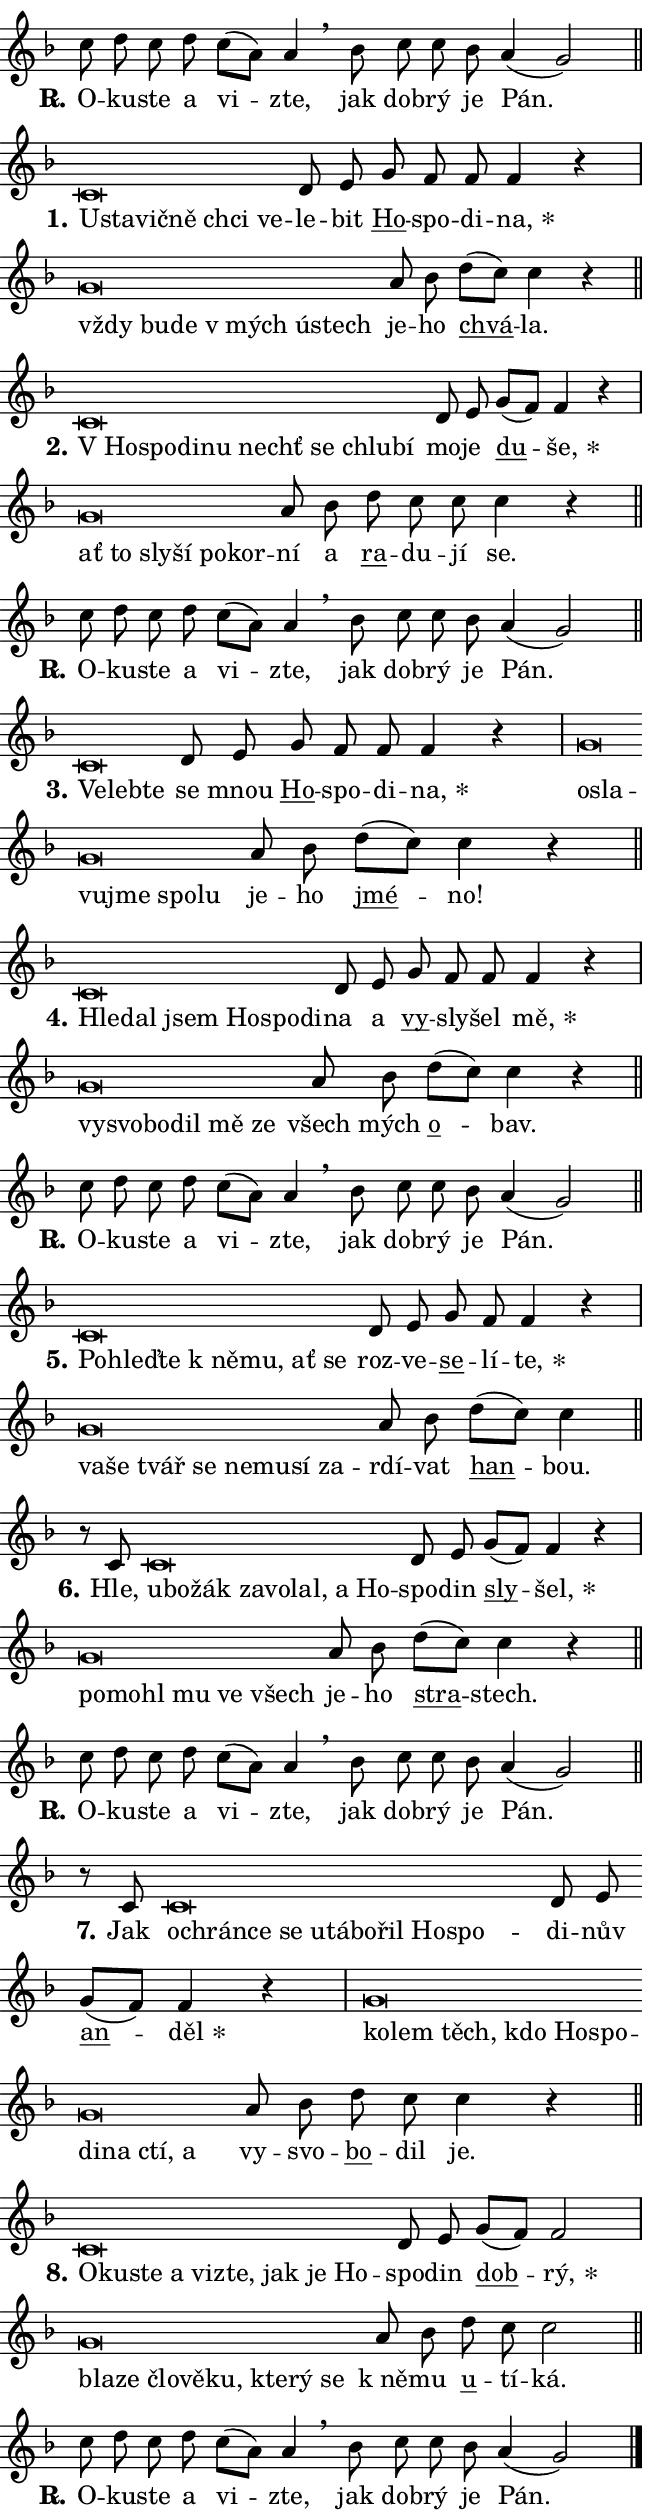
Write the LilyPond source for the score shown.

\version "2.24.0"
\header { tagline = "" }
\paper {
  indent = 0\cm
  top-margin = 0\cm
  right-margin = 0.13\cm % to fit lyric hyphens
  bottom-margin = 0\cm
  left-margin = 0\cm
  paper-width = 11\cm
  page-breaking = #ly:one-page-breaking
  system-system-spacing.basic-distance = #11
  score-system-spacing.basic-distance = #11
  ragged-last = ##f
}


%% Author: Thomas Morley
%% https://lists.gnu.org/archive/html/lilypond-user/2020-05/msg00002.html
#(define (line-position grob)
"Returns position of @var[grob} in current system:
   @code{'start}, if at first time-step
   @code{'end}, if at last time-step
   @code{'middle} otherwise
"
  (let* ((col (ly:item-get-column grob))
         (ln (ly:grob-object col 'left-neighbor))
         (rn (ly:grob-object col 'right-neighbor))
         (col-to-check-left (if (ly:grob? ln) ln col))
         (col-to-check-right (if (ly:grob? rn) rn col))
         (break-dir-left
           (and
             (ly:grob-property col-to-check-left 'non-musical #f)
             (ly:item-break-dir col-to-check-left)))
         (break-dir-right
           (and
             (ly:grob-property col-to-check-right 'non-musical #f)
             (ly:item-break-dir col-to-check-right))))
        (cond ((eqv? 1 break-dir-left) 'start)
              ((eqv? -1 break-dir-right) 'end)
              (else 'middle))))

#(define (tranparent-at-line-position vctor)
  (lambda (grob)
  "Relying on @code{line-position} select the relevant enry from @var{vctor}.
Used to determine transparency,"
    (case (line-position grob)
      ((end) (not (vector-ref vctor 0)))
      ((middle) (not (vector-ref vctor 1)))
      ((start) (not (vector-ref vctor 2))))))

noteHeadBreakVisibility =
#(define-music-function (break-visibility)(vector?)
"Makes @code{NoteHead}s transparent relying on @var{break-visibility}"
#{
  \override NoteHead.transparent =
    #(tranparent-at-line-position break-visibility)
#})

#(define delete-ledgers-for-transparent-note-heads
  (lambda (grob)
    "Reads whether a @code{NoteHead} is transparent.
If so this @code{NoteHead} is removed from @code{'note-heads} from
@var{grob}, which is supposed to be @code{LedgerLineSpanner}.
As a result ledgers are not printed for this @code{NoteHead}"
    (let* ((nhds-array (ly:grob-object grob 'note-heads))
           (nhds-list
             (if (ly:grob-array? nhds-array)
                 (ly:grob-array->list nhds-array)
                 '()))
           ;; Relies on the transparent-property being done before
           ;; Staff.LedgerLineSpanner.after-line-breaking is executed.
           ;; This is fragile ...
           (to-keep
             (remove
               (lambda (nhd)
                 (ly:grob-property nhd 'transparent #f))
               nhds-list)))
      ;; TODO find a better method to iterate over grob-arrays, similiar
      ;; to filter/remove etc for lists
      ;; For now rebuilt from scratch
      (set! (ly:grob-object grob 'note-heads)  '())
      (for-each
        (lambda (nhd)
          (ly:pointer-group-interface::add-grob grob 'note-heads nhd))
        to-keep))))

squashNotes = {
  \override NoteHead.X-extent = #'(-0.2 . 0.2)
  \override NoteHead.Y-extent = #'(-0.75 . 0)
  \override NoteHead.stencil =
    #(lambda (grob)
       (let ((pos (ly:grob-property grob 'staff-position)))
         (begin
           (if (< pos -7) (display "ERROR: Lower brevis then expected\n") (display ""))
           (if (<= pos -6) ly:text-interface::print ly:note-head::print))))
}
unSquashNotes = {
  \revert NoteHead.X-extent
  \revert NoteHead.Y-extent
  \revert NoteHead.stencil
}

hideNotes = \noteHeadBreakVisibility #begin-of-line-visible
unHideNotes = \noteHeadBreakVisibility #all-visible

% work-around for resetting accidentals
% https://lilypond.org/doc/v2.23/Documentation/notation/displaying-rhythms#unmetered-music
cadenzaMeasure = {
  \cadenzaOff
  \partial 1024 s1024
  \cadenzaOn
}

#(define-markup-command (accent layout props text) (markup?)
  "Underline accented syllable"
  (interpret-markup layout props
    #{\markup \override #'(offset . 4.3) \underline { #text }#}))

responsum = \markup \concat {
  "R" \hspace #-1.05 \path #0.1 #'((moveto 0 0.07) (lineto 0.9 0.8)) \hspace #0.05 "."
}

spaceSize = #0.6828661417322834 % exact space size for TeX Gyre Schola

\layout {
  \context {
    \Staff
    \remove "Time_signature_engraver"
    \override LedgerLineSpanner.after-line-breaking = #delete-ledgers-for-transparent-note-heads
  }
  \context {
    \Lyrics {
      \override LyricSpace.minimum-distance = \spaceSize
      \override LyricText.font-name = #"TeX Gyre Schola"
      \override LyricText.font-size = 1
      \override StanzaNumber.font-name = #"TeX Gyre Schola Bold"
      \override StanzaNumber.font-size = 1
    }
  }
  \context {
    \Score 
    \override NoteHead.text =
      #(lambda (grob) 
        (let ((pos (ly:grob-property grob 'staff-position)))
          #{\markup {
            \combine
              \halign #-0.55 \raise #(if (= pos -6) 0 0.5) \override #'(thickness . 2) \draw-line #'(3.2 . 0)
              \musicglyph "noteheads.sM1"
          }#}))
  }
}

% magnetic-lyrics.ily
%
%   written by
%     Jean Abou Samra <jean@abou-samra.fr>
%     Werner Lemberg <wl@gnu.org>
%
%   adapted by
%     Jiri Hon <jiri.hon@gmail.com>
%
% Version 2022-Apr-15

% https://www.mail-archive.com/lilypond-user@gnu.org/msg149350.html

#(define (Left_hyphen_pointer_engraver context)
   "Collect syllable-hyphen-syllable occurrences in lyrics and store
them in properties.  This engraver only looks to the left.  For
example, if the lyrics input is @code{foo -- bar}, it does the
following.

@itemize @bullet
@item
Set the @code{text} property of the @code{LyricHyphen} grob between
@q{foo} and @q{bar} to @code{foo}.

@item
Set the @code{left-hyphen} property of the @code{LyricText} grob with
text @q{foo} to the @code{LyricHyphen} grob between @q{foo} and
@q{bar}.
@end itemize

Use this auxiliary engraver in combination with the
@code{lyric-@/text::@/apply-@/magnetic-@/offset!} hook."
   (let ((hyphen #f)
         (text #f))
     (make-engraver
      (acknowledgers
       ((lyric-syllable-interface engraver grob source-engraver)
        (set! text grob)))
      (end-acknowledgers
       ((lyric-hyphen-interface engraver grob source-engraver)
        ;(when (not (grob::has-interface grob 'lyric-space-interface))
          (set! hyphen grob)));)
      ((stop-translation-timestep engraver)
       (when (and text hyphen)
         (ly:grob-set-object! text 'left-hyphen hyphen))
       (set! text #f)
       (set! hyphen #f)))))

#(define (lyric-text::apply-magnetic-offset! grob)
   "If the space between two syllables is less than the value in
property @code{LyricText@/.details@/.squash-threshold}, move the right
syllable to the left so that it gets concatenated with the left
syllable.

Use this function as a hook for
@code{LyricText@/.after-@/line-@/breaking} if the
@code{Left_@/hyphen_@/pointer_@/engraver} is active."
   (let ((hyphen (ly:grob-object grob 'left-hyphen #f)))
     (when hyphen
       (let ((left-text (ly:spanner-bound hyphen LEFT)))
         (when (grob::has-interface left-text 'lyric-syllable-interface)
           (let* ((common (ly:grob-common-refpoint grob left-text X))
                  (this-x-ext (ly:grob-extent grob common X))
                  (left-x-ext
                   (begin
                     ;; Trigger magnetism for left-text.
                     (ly:grob-property left-text 'after-line-breaking)
                     (ly:grob-extent left-text common X)))
                  ;; `delta` is the gap width between two syllables.
                  (delta (- (interval-start this-x-ext)
                            (interval-end left-x-ext)))
                  (details (ly:grob-property grob 'details))
                  (threshold (assoc-get 'squash-threshold details 0.2)))
             (when (< delta threshold)
               (let* (;; We have to manipulate the input text so that
                      ;; ligatures crossing syllable boundaries are not
                      ;; disabled.  For languages based on the Latin
                      ;; script this is essentially a beautification.
                      ;; However, for non-Western scripts it can be a
                      ;; necessity.
                      (lt (ly:grob-property left-text 'text))
                      (rt (ly:grob-property grob 'text))
                      (is-space (grob::has-interface hyphen 'lyric-space-interface))
                      (space (if is-space " " ""))
                      (extra-delta (if is-space spaceSize 0))
                      ;; Append new syllable.
                      (ltrt-space (if (and (string? lt) (string? rt))
                                (string-append lt space rt)
                                (make-concat-markup (list lt space rt))))
                      ;; Right-align `ltrt` to the right side.
                      (ltrt-space-markup (grob-interpret-markup
                               grob
                               (make-translate-markup
                                (cons (interval-length this-x-ext) 0)
                                (make-right-align-markup ltrt-space)))))
                 (begin
                   ;; Don't print `left-text`.
                   (ly:grob-set-property! left-text 'stencil #f)
                   ;; Set text and stencil (which holds all collected
                   ;; syllables so far) and shift it to the left.
                   (ly:grob-set-property! grob 'text ltrt-space)
                   (ly:grob-set-property! grob 'stencil ltrt-space-markup)
                   (ly:grob-translate-axis! grob (- (- delta extra-delta)) X))))))))))


#(define (lyric-hyphen::displace-bounds-first grob)
   ;; Make very sure this callback isn't triggered too early.
   (let ((left (ly:spanner-bound grob LEFT))
         (right (ly:spanner-bound grob RIGHT)))
     (ly:grob-property left 'after-line-breaking)
     (ly:grob-property right 'after-line-breaking)
     (ly:lyric-hyphen::print grob)))

squashThreshold = #0.4

\layout {
  \context {
    \Lyrics
    \consists #Left_hyphen_pointer_engraver
    \override LyricText.after-line-breaking =
      #lyric-text::apply-magnetic-offset!
    \override LyricHyphen.stencil = #lyric-hyphen::displace-bounds-first
    \override LyricText.details.squash-threshold = \squashThreshold
    \override LyricHyphen.minimum-distance = 0
    \override LyricHyphen.minimum-length = \squashThreshold
  }
}

squashText = \override LyricText.details.squash-threshold = 9999
unSquashText = \override LyricText.details.squash-threshold = \squashThreshold

leftText = \override LyricText.self-alignment-X = #LEFT
unLeftText = \revert LyricText.self-alignment-X

starOffset = #(lambda (grob) 
                (let ((x_offset (ly:self-alignment-interface::aligned-on-x-parent grob)))
                  (if (= x_offset 0) 0 (+ x_offset 1.2))))

star = #(define-music-function (syllable)(string?)
"Append star separator at the end of a syllable"
#{
  \once \override LyricText.X-offset = #starOffset
  \lyricmode { \markup {
    #syllable
    \override #'((font-name . "TeX Gyre Schola Bold")) \hspace #0.2 \lower #0.65 \larger "*"
  } }
#})

starAccent = #(define-music-function (syllable)(string?)
"Append star separator at the end of a syllable and make accent"
#{
  \once \override LyricText.X-offset = #starOffset
  \lyricmode { \markup {
    \accent #syllable
    \override #'((font-name . "TeX Gyre Schola Bold")) \hspace #0.2 \lower #0.65 \larger "*"
  } }
#})

breath = #(define-music-function (syllable)(string?)
"Append breathing indicator at the end of a syllable"
#{
  \lyricmode { \markup { #syllable "+" } }
#})

optionalBreath = #(define-music-function (syllable)(string?)
"Append optional breathing indicator at the end of a syllable"
#{
  \lyricmode { \markup { #syllable "(+)" } }
#})


\score {
    <<
        \new Voice = "melody" { \cadenzaOn \key f \major \relative { c''8 d c d c[( a)] a4 \breathe \bar "" bes8 c c bes a4( g2) \cadenzaMeasure \bar "||" \break } }
        \new Lyrics \lyricsto "melody" { \lyricmode { \set stanza = \responsum
O -- ku -- ste a vi -- zte, jak dob -- rý je Pán. } }
    >>
    \layout {}
}

\score {
    <<
        \new Voice = "melody" { \cadenzaOn \key f \major \relative { \squashNotes c'\breve*1/16 \hideNotes \breve*1/16 \bar "" \breve*1/16 \bar "" \breve*1/16 \bar "" \breve*1/16 \breve*1/16 \bar "" \unHideNotes \unSquashNotes d8 e \bar "" g f f f4 r \cadenzaMeasure \bar "|" \squashNotes g\breve*1/16 \hideNotes \breve*1/16 \bar "" \breve*1/16 \bar "" \breve*1/16 \bar "" \breve*1/16 \breve*1/16 \bar "" \unHideNotes \unSquashNotes a8 bes \bar "" d[( c)] c4 r \cadenzaMeasure \bar "||" \break } }
        \new Lyrics \lyricsto "melody" { \lyricmode { \set stanza = "1."
\leftText U -- \squashText sta -- vič -- ně chci ve -- \unLeftText \unSquashText le -- bit \markup \accent Ho -- spo -- di -- \star na, \leftText vždy \squashText bu -- de "v mých" ú -- stech \unLeftText \unSquashText je -- ho \markup \accent chvá -- la. } }
    >>
    \layout {}
}

\score {
    <<
        \new Voice = "melody" { \cadenzaOn \key f \major \relative { \squashNotes c'\breve*1/16 \hideNotes \breve*1/16 \bar "" \breve*1/16 \bar "" \breve*1/16 \bar "" \breve*1/16 \bar "" \breve*1/16 \bar "" \breve*1/16 \breve*1/16 \bar "" \unHideNotes \unSquashNotes d8 e \bar "" g[( f)] f4 r \cadenzaMeasure \bar "|" \squashNotes g\breve*1/16 \hideNotes \breve*1/16 \bar "" \breve*1/16 \bar "" \breve*1/16 \bar "" \breve*1/16 \breve*1/16 \bar "" \unHideNotes \unSquashNotes a8 bes \bar "" d c c c4 r \cadenzaMeasure \bar "||" \break } }
        \new Lyrics \lyricsto "melody" { \lyricmode { \set stanza = "2."
\leftText "V Ho" -- \squashText spo -- di -- nu nechť se chlu -- bí \unLeftText \unSquashText mo -- je \markup \accent du -- \star še, \leftText ať \squashText to sly -- ší po -- kor -- \unLeftText \unSquashText ní a \markup \accent ra -- du -- jí se. } }
    >>
    \layout {}
}

\score {
    <<
        \new Voice = "melody" { \cadenzaOn \key f \major \relative { c''8 d c d c[( a)] a4 \breathe \bar "" bes8 c c bes a4( g2) \cadenzaMeasure \bar "||" \break } }
        \new Lyrics \lyricsto "melody" { \lyricmode { \set stanza = \responsum
O -- ku -- ste a vi -- zte, jak dob -- rý je Pán. } }
    >>
    \layout {}
}

\score {
    <<
        \new Voice = "melody" { \cadenzaOn \key f \major \relative { \squashNotes c'\breve*1/16 \hideNotes \breve*1/16 \breve*1/16 \bar "" \unHideNotes \unSquashNotes d8 e \bar "" g f f f4 r \cadenzaMeasure \bar "|" \squashNotes g\breve*1/16 \hideNotes \breve*1/16 \bar "" \breve*1/16 \bar "" \breve*1/16 \bar "" \breve*1/16 \breve*1/16 \bar "" \unHideNotes \unSquashNotes a8 bes \bar "" d[( c)] c4 r \cadenzaMeasure \bar "||" \break } }
        \new Lyrics \lyricsto "melody" { \lyricmode { \set stanza = "3."
\leftText Ve -- \squashText leb -- te \unLeftText \unSquashText se mnou \markup \accent Ho -- spo -- di -- \star na, \leftText o -- \squashText sla -- vu -- jme spo -- lu \unLeftText \unSquashText je -- ho \markup \accent jmé -- no! } }
    >>
    \layout {}
}

\score {
    <<
        \new Voice = "melody" { \cadenzaOn \key f \major \relative { \squashNotes c'\breve*1/16 \hideNotes \breve*1/16 \bar "" \breve*1/16 \bar "" \breve*1/16 \bar "" \breve*1/16 \breve*1/16 \bar "" \unHideNotes \unSquashNotes d8 e \bar "" g f f f4 r \cadenzaMeasure \bar "|" \squashNotes g\breve*1/16 \hideNotes \breve*1/16 \bar "" \breve*1/16 \bar "" \breve*1/16 \bar "" \breve*1/16 \breve*1/16 \bar "" \unHideNotes \unSquashNotes a8 bes \bar "" d[( c)] c4 r \cadenzaMeasure \bar "||" \break } }
        \new Lyrics \lyricsto "melody" { \lyricmode { \set stanza = "4."
\leftText Hle -- \squashText dal jsem Ho -- spo -- di -- \unLeftText \unSquashText na a \markup \accent vy -- sly -- šel \star mě, \leftText vy -- \squashText svo -- bo -- dil mě ze \unLeftText \unSquashText všech mých \markup \accent o -- bav. } }
    >>
    \layout {}
}

\score {
    <<
        \new Voice = "melody" { \cadenzaOn \key f \major \relative { c''8 d c d c[( a)] a4 \breathe \bar "" bes8 c c bes a4( g2) \cadenzaMeasure \bar "||" \break } }
        \new Lyrics \lyricsto "melody" { \lyricmode { \set stanza = \responsum
O -- ku -- ste a vi -- zte, jak dob -- rý je Pán. } }
    >>
    \layout {}
}

\score {
    <<
        \new Voice = "melody" { \cadenzaOn \key f \major \relative { \squashNotes c'\breve*1/16 \hideNotes \breve*1/16 \bar "" \breve*1/16 \bar "" \breve*1/16 \bar "" \breve*1/16 \bar "" \breve*1/16 \breve*1/16 \bar "" \unHideNotes \unSquashNotes d8 e \bar "" g f f4 r \cadenzaMeasure \bar "|" \squashNotes g\breve*1/16 \hideNotes \breve*1/16 \bar "" \breve*1/16 \bar "" \breve*1/16 \bar "" \breve*1/16 \bar "" \breve*1/16 \bar "" \breve*1/16 \breve*1/16 \bar "" \unHideNotes \unSquashNotes a8 bes \bar "" d[( c)] c4 \cadenzaMeasure \bar "||" \break } }
        \new Lyrics \lyricsto "melody" { \lyricmode { \set stanza = "5."
\leftText Po -- \squashText hleď -- te "k ně" -- mu, ať se \unLeftText \unSquashText roz -- ve -- \markup \accent se -- lí -- \star te, \leftText va -- \squashText še tvář se ne -- mu -- sí za -- \unLeftText \unSquashText rdí -- vat \markup \accent han -- bou. } }
    >>
    \layout {}
}

\score {
    <<
        \new Voice = "melody" { \cadenzaOn \key f \major \relative { r8 c'8 \squashNotes c\breve*1/16 \hideNotes \breve*1/16 \bar "" \breve*1/16 \bar "" \breve*1/16 \bar "" \breve*1/16 \bar "" \breve*1/16 \bar "" \breve*1/16 \breve*1/16 \bar "" \unHideNotes \unSquashNotes d8 e \bar "" g[( f)] f4 r \cadenzaMeasure \bar "|" \squashNotes g\breve*1/16 \hideNotes \breve*1/16 \bar "" \breve*1/16 \bar "" \breve*1/16 \bar "" \breve*1/16 \breve*1/16 \bar "" \unHideNotes \unSquashNotes a8 bes \bar "" d[( c)] c4 r \cadenzaMeasure \bar "||" \break } }
        \new Lyrics \lyricsto "melody" { \lyricmode { \set stanza = "6."
Hle, \leftText u -- \squashText bo -- žák za -- vo -- lal, a Ho -- \unLeftText \unSquashText spo -- din \markup \accent sly -- \star šel, \leftText po -- \squashText mo -- hl mu ve všech \unLeftText \unSquashText je -- ho \markup \accent stra -- stech. } }
    >>
    \layout {}
}

\score {
    <<
        \new Voice = "melody" { \cadenzaOn \key f \major \relative { c''8 d c d c[( a)] a4 \breathe \bar "" bes8 c c bes a4( g2) \cadenzaMeasure \bar "||" \break } }
        \new Lyrics \lyricsto "melody" { \lyricmode { \set stanza = \responsum
O -- ku -- ste a vi -- zte, jak dob -- rý je Pán. } }
    >>
    \layout {}
}

\score {
    <<
        \new Voice = "melody" { \cadenzaOn \key f \major \relative { r8 c'8 \squashNotes c\breve*1/16 \hideNotes \breve*1/16 \bar "" \breve*1/16 \bar "" \breve*1/16 \bar "" \breve*1/16 \bar "" \breve*1/16 \bar "" \breve*1/16 \bar "" \breve*1/16 \bar "" \breve*1/16 \breve*1/16 \bar "" \unHideNotes \unSquashNotes d8 e \bar "" g[( f)] f4 r \cadenzaMeasure \bar "|" \squashNotes g\breve*1/16 \hideNotes \breve*1/16 \bar "" \breve*1/16 \bar "" \breve*1/16 \bar "" \breve*1/16 \bar "" \breve*1/16 \bar "" \breve*1/16 \bar "" \breve*1/16 \bar "" \breve*1/16 \breve*1/16 \bar "" \unHideNotes \unSquashNotes a8 bes \bar "" d c c4 r \cadenzaMeasure \bar "||" \break } }
        \new Lyrics \lyricsto "melody" { \lyricmode { \set stanza = "7."
Jak \leftText o -- \squashText chrán -- ce se u -- tá -- bo -- řil Ho -- spo -- \unLeftText \unSquashText di -- nův \markup \accent an -- \star děl \leftText ko -- \squashText lem těch, kdo Ho -- spo -- di -- na ctí, a \unLeftText \unSquashText vy -- svo -- \markup \accent bo -- dil je. } }
    >>
    \layout {}
}

\score {
    <<
        \new Voice = "melody" { \cadenzaOn \key f \major \relative { \squashNotes c'\breve*1/16 \hideNotes \breve*1/16 \bar "" \breve*1/16 \bar "" \breve*1/16 \bar "" \breve*1/16 \bar "" \breve*1/16 \bar "" \breve*1/16 \bar "" \breve*1/16 \breve*1/16 \bar "" \unHideNotes \unSquashNotes d8 e \bar "" g[( f)] f2 \cadenzaMeasure \bar "|" \squashNotes g\breve*1/16 \hideNotes \breve*1/16 \bar "" \breve*1/16 \bar "" \breve*1/16 \bar "" \breve*1/16 \bar "" \breve*1/16 \bar "" \breve*1/16 \breve*1/16 \bar "" \unHideNotes \unSquashNotes a8 bes \bar "" d c c2 \cadenzaMeasure \bar "||" \break } }
        \new Lyrics \lyricsto "melody" { \lyricmode { \set stanza = "8."
\leftText O -- \squashText ku -- ste a vi -- zte, jak je Ho -- \unLeftText \unSquashText spo -- din \markup \accent dob -- \star rý, \leftText bla -- \squashText ze člo -- vě -- ku, kte -- rý se \unLeftText \unSquashText "k ně" -- mu \markup \accent u -- tí -- ká. } }
    >>
    \layout {}
}

\score {
    <<
        \new Voice = "melody" { \cadenzaOn \key f \major \relative { c''8 d c d c[( a)] a4 \breathe \bar "" bes8 c c bes a4( g2) \cadenzaMeasure \bar "||" \break } \bar "|." }
        \new Lyrics \lyricsto "melody" { \lyricmode { \set stanza = \responsum
O -- ku -- ste a vi -- zte, jak dob -- rý je Pán. } }
    >>
    \layout {}
}
